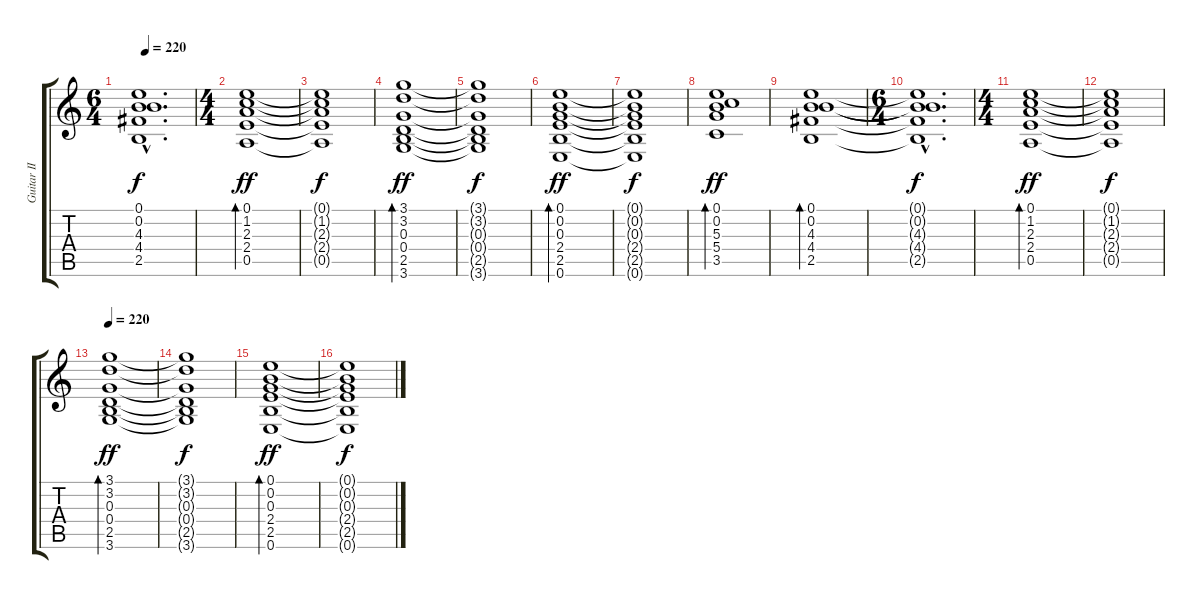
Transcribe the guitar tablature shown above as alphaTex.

\track ("Guitar II" "Guitar II") {instrument overdrivenguitar}
\staff {score tabs}
\tuning (E4 B3 G3 D3 A2 E2) {hide}
\ts (6 4)
\tempo 220
\clef g2
\ks c
(0.1{hac t} 0.2{hac t} 4.3{hac t} 4.4{hac t} 2.5{hac t}).1{d dy f} |
\ts (4 4)
(0.1 1.2 2.3 2.4 0.5).1{bd 480 dy ff instrument acousticguitarnylon} |
(0.1{t} 1.2{t} 2.3{t} 2.4{t} 0.5{t}).1{dy f} |
(3.1 3.2 0.3 0.4 2.5 3.6).1{bd 480 dy ff instrument acousticguitarnylon} |
(3.1{t} 3.2{t} 0.3{t} 0.4{t} 2.5{t} 3.6{t}).1{dy f} |
(0.1 0.2 0.3 2.4 2.5 0.6).1{bd 480 dy ff instrument acousticguitarnylon} |
(0.1{t} 0.2{t} 0.3{t} 2.4{t} 2.5{t} 0.6{t}).1{dy f} |
(0.1 0.2 5.3 5.4 3.5).1{bd 480 dy ff instrument acousticguitarnylon} |
(0.1 0.2 4.3 4.4 2.5).1{bd 480} |
\ts (6 4)
(0.1{hac t} 0.2{hac t} 4.3{hac t} 4.4{hac t} 2.5{hac t}).1{d dy f} |
\ts (4 4)
(0.1 1.2 2.3 2.4 0.5).1{bd 480 dy ff instrument acousticguitarnylon} |
(0.1{t} 1.2{t} 2.3{t} 2.4{t} 0.5{t}).1{dy f} |
\tempo 220
(3.1 3.2 0.3 0.4 2.5 3.6).1{bd 480 dy ff instrument acousticguitarnylon} |
(3.1{t} 3.2{t} 0.3{t} 0.4{t} 2.5{t} 3.6{t}).1{dy f} |
(0.1 0.2 0.3 2.4 2.5 0.6).1{bd 480 dy ff instrument acousticguitarnylon} |
(0.1{t} 0.2{t} 0.3{t} 2.4{t} 2.5{t} 0.6{t}).1{dy f}
